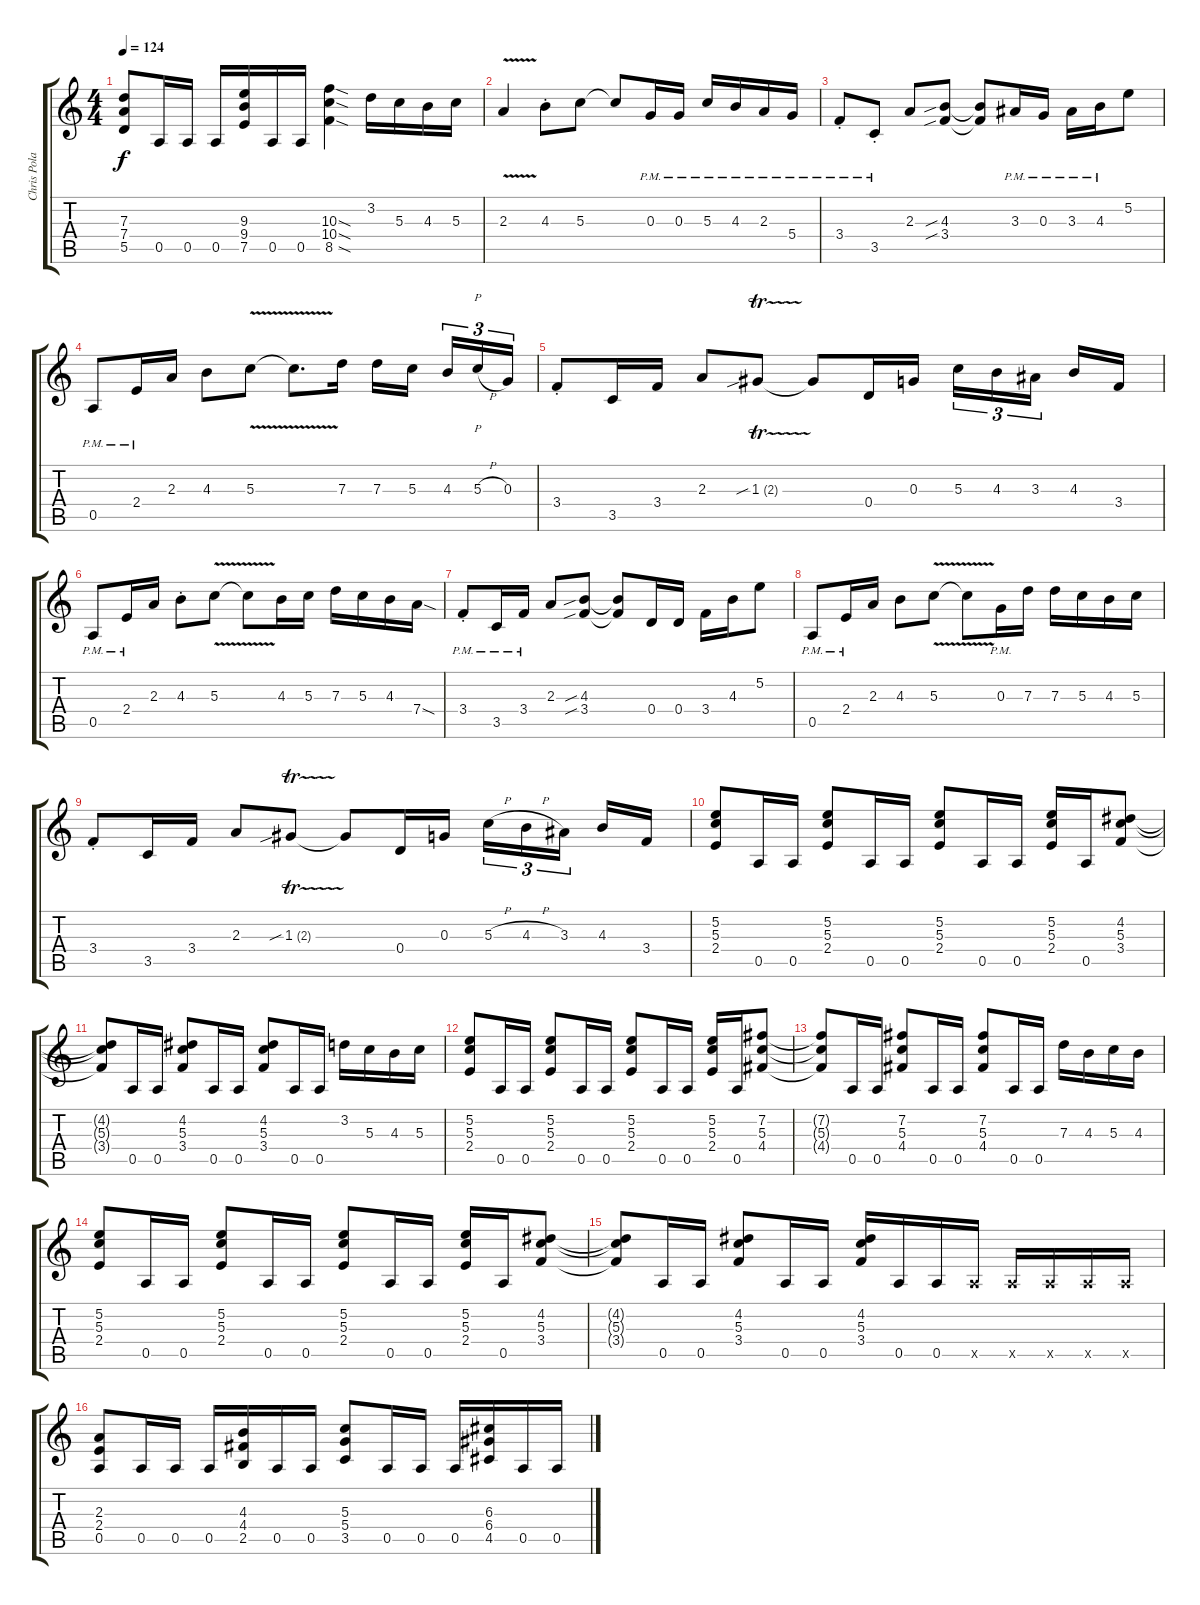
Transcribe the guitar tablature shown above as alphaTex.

\track ("Chris Poland" "Chris Pola") {instrument distortionguitar}
\staff {score tabs}
\tuning (E4 B3 G3 D3 A2 E2) {hide}
\ts (4 4)
\tempo 124
\clef g2
\ks c
(7.3 7.4 5.5).8{dy f} 0.5.16 0.5.16 0.5.16 (9.3 9.4 7.5).16 0.5.16 0.5.16 (10.3{sod} 10.4{sod} 8.5{sod}).4 3.2.16 5.3.16 4.3.16 5.3.16 |
2.3{v}.4 4.3{st}.8 5.3.8 5.3{t}.8 0.3{pm}.16 0.3{pm}.16 5.3{pm}.16 4.3{pm}.16 2.3{pm}.16 5.4{pm}.16 |
3.4{pm st}.8 3.5{pm st}.8 2.3.8 (4.3{sib} 3.4{sib}).8 (4.3{t} 3.4{t}).8 3.3{pm}.16 0.3{pm}.16 3.3{pm}.16 4.3{pm}.16 5.2.8 |
0.5{pm}.8 2.4{pm}.16 2.3.16 4.3.8 5.3{v}.8 5.3{t}.8{d} 7.3.16 7.3.16 5.3.16{beam splitsecondary} 4.3.16{tu (3 2)} 5.3{h}.16{p tu (3 2)} 0.3.16{tu (3 2)} |
3.4{st}.8 3.5.16 3.4.16 2.3.8 1.3{tr (2 16) sib}.8 1.3{t}.8 0.4.16 0.3.16 5.3.16{tu (3 2)} 4.3.16{tu (3 2)} 3.3.16{tu (3 2) beam splitsecondary} 4.3.16 3.4.16 |
0.5{pm}.8 2.4{pm}.16 2.3.16 4.3{st}.8 5.3{v}.8 5.3{t}.8 4.3.16 5.3.16 7.3.16 5.3.16 4.3.16 7.4{sod}.16 |
3.4{pm st}.8 3.5{pm}.16 3.4{pm}.16 2.3.8 (4.3{sib} 3.4{sib}).8 (4.3{t} 3.4{t}).8 0.4.16 0.4.16 3.4.16 4.3.16 5.2.8 |
0.5{pm}.8 2.4{pm}.16 2.3.16 4.3.8 5.3{v}.8 5.3{t}.8 0.3{pm}.16 7.3.16 7.3.16 5.3.16 4.3.16 5.3.16 |
3.4{st}.8 3.5.16 3.4.16 2.3.8 1.3{tr (2 16) sib}.8 1.3{t}.8 0.4.16 0.3.16 5.3{h}.16{tu (3 2)} 4.3{h}.16{tu (3 2)} 3.3.16{tu (3 2) beam splitsecondary} 4.3.16 3.4.16 |
(5.2 5.3 2.4).8{volume 10} 0.5.16 0.5.16 (5.2 5.3 2.4).8 0.5.16 0.5.16 (5.2 5.3 2.4).8 0.5.16 0.5.16 (5.2 5.3 2.4).16 0.5.16 (4.2 5.3 3.4).8 |
(4.2{t} 5.3{t} 3.4{t}).8 0.5.16 0.5.16 (4.2 5.3 3.4).8 0.5.16 0.5.16 (4.2 5.3 3.4).8 0.5.16 0.5.16 3.2.16 5.3.16 4.3.16 5.3.16 |
(5.2 5.3 2.4).8 0.5.16 0.5.16 (5.2 5.3 2.4).8 0.5.16 0.5.16 (5.2 5.3 2.4).8 0.5.16 0.5.16 (5.2 5.3 2.4).16 0.5.16 (7.2 5.3 4.4).8 |
(7.2{t} 5.3{t} 4.4{t}).8 0.5.16 0.5.16 (7.2 5.3 4.4).8 0.5.16 0.5.16 (7.2 5.3 4.4).8 0.5.16 0.5.16 7.3.16 4.3.16 5.3.16 4.3.16 |
(5.2 5.3 2.4).8 0.5.16 0.5.16 (5.2 5.3 2.4).8 0.5.16 0.5.16 (5.2 5.3 2.4).8 0.5.16 0.5.16 (5.2 5.3 2.4).16 0.5.16 (4.2 5.3 3.4).8 |
(4.2{t} 5.3{t} 3.4{t}).8 0.5.16 0.5.16 (4.2 5.3 3.4).8 0.5.16 0.5.16 (4.2 5.3 3.4).16 0.5.16 0.5.16 0.5{x}.16 0.5{x}.16 0.5{x}.16 0.5{x}.16 0.5{x}.16 |
(2.3 2.4 0.5).8 0.5.16 0.5.16 0.5.16 (4.3 4.4 2.5).16 0.5.16 0.5.16 (5.3 5.4 3.5).8 0.5.16 0.5.16 0.5.16 (6.3 6.4 4.5).16 0.5.16 0.5.16
